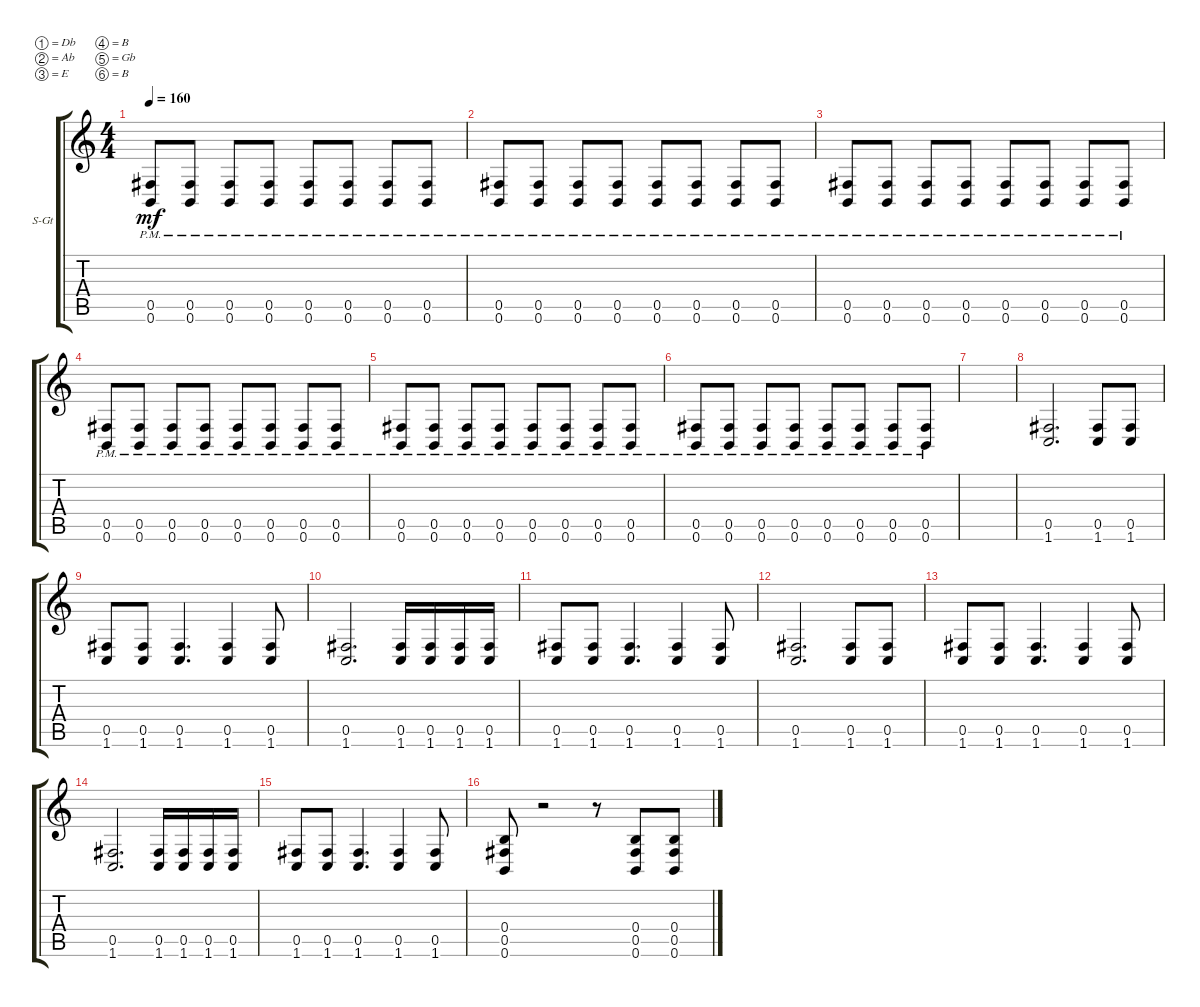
\defaultSystemsLayout 4
\bracketExtendMode groupsimilarinstruments
\firstSystemTrackNameOrientation horizontal
\otherSystemsTrackNameOrientation horizontal
\track ("Guitar 2" "S-Gt") {instrument acousticguitarsteel}
\staff {score tabs}
\tuning (Db4 Ab3 E3 B2 Gb2 B1)
\ts (4 4)
\tempo 160
\clef g2
\ks c
(0.6{pm} 0.5{pm}).8{dy mf} (0.6{pm} 0.5{pm}).8 (0.6{pm} 0.5{pm}).8 (0.6{pm} 0.5{pm}).8 (0.6{pm} 0.5{pm}).8 (0.6{pm} 0.5{pm}).8 (0.6{pm} 0.5{pm}).8 (0.6{pm} 0.5{pm}).8 |
(0.6{pm} 0.5{pm}).8 (0.6{pm} 0.5{pm}).8 (0.6{pm} 0.5{pm}).8 (0.6{pm} 0.5{pm}).8 (0.6{pm} 0.5{pm}).8 (0.6{pm} 0.5{pm}).8 (0.6{pm} 0.5{pm}).8 (0.6{pm} 0.5{pm}).8 |
(0.6{pm} 0.5{pm}).8 (0.6{pm} 0.5{pm}).8 (0.6{pm} 0.5{pm}).8 (0.6{pm} 0.5{pm}).8 (0.6{pm} 0.5{pm}).8 (0.6{pm} 0.5{pm}).8 (0.6{pm} 0.5{pm}).8 (0.6{pm} 0.5{pm}).8 |
(0.6{pm} 0.5{pm}).8 (0.6{pm} 0.5{pm}).8 (0.6{pm} 0.5{pm}).8 (0.6{pm} 0.5{pm}).8 (0.6{pm} 0.5{pm}).8 (0.6{pm} 0.5{pm}).8 (0.6{pm} 0.5{pm}).8 (0.6{pm} 0.5{pm}).8 |
(0.6{pm} 0.5{pm}).8 (0.6{pm} 0.5{pm}).8 (0.6{pm} 0.5{pm}).8 (0.6{pm} 0.5{pm}).8 (0.6{pm} 0.5{pm}).8 (0.6{pm} 0.5{pm}).8 (0.6{pm} 0.5{pm}).8 (0.6{pm} 0.5{pm}).8 |
(0.6{pm} 0.5{pm}).8 (0.6{pm} 0.5{pm}).8 (0.6{pm} 0.5{pm}).8 (0.6{pm} 0.5{pm}).8 (0.6{pm} 0.5{pm}).8 (0.6{pm} 0.5{pm}).8 (0.6{pm} 0.5{pm}).8 (0.6{pm} 0.5{pm}).8 |
|
(1.6 0.5).2{d} (1.6 0.5).8 (1.6 0.5).8 |
(1.6 0.5).8 (1.6 0.5).8 (1.6 0.5).4{d} (1.6 0.5).4 (1.6 0.5).8 |
(1.6 0.5).2{d} (1.6 0.5).16 (1.6 0.5).16 (1.6 0.5).16 (1.6 0.5).16 |
(1.6 0.5).8 (1.6 0.5).8 (1.6 0.5).4{d} (1.6 0.5).4 (1.6 0.5).8 |
(1.6 0.5).2{d} (1.6 0.5).8 (1.6 0.5).8 |
(1.6 0.5).8 (1.6 0.5).8 (1.6 0.5).4{d} (1.6 0.5).4 (1.6 0.5).8 |
(1.6 0.5).2{d} (1.6 0.5).16 (1.6 0.5).16 (1.6 0.5).16 (1.6 0.5).16 |
(1.6 0.5).8 (1.6 0.5).8 (1.6 0.5).4{d} (1.6 0.5).4 (1.6 0.5).8 |
(0.6 0.5 0.4).8 r.2 r.8 (0.6 0.5 0.4).8 (0.6 0.5 0.4).8
